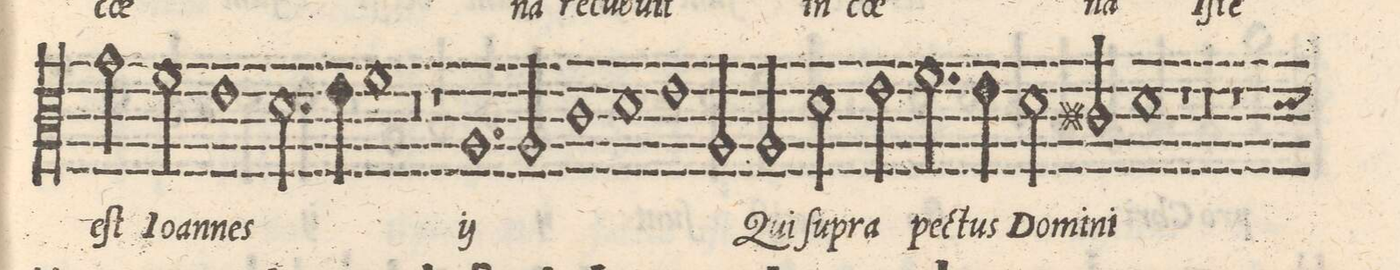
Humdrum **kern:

**kern	**text
*I"TENOR	*
*clefC3	*
*k[]	*
*met(C|)	*
*M2/1	*
2g^\	eſt
2f\	Io-
=17-	=17-
1e	-an-
2.d\	-nes
4e\	.
=18-	=18-
1f	.
0r	.
=19-	=19-
1r	.
=20-	=20-
*	*ij
1.A	I-
2A/	-ſte
=21-	=21-
1c	est
1d	io-
=22-	=22-
1e	-an-
2A/	-nes
*	*Xij
2A/	Qui
=23-	=23-
2d\	ſu-
2e\	-pra
2.f\	pec-
4e\	-tus
=24-	=24-
2d\	Do-
2c#X/	-mi-
1d	-ni
=25-	=25-
1r	.
0r	.
=26-	=26-
1r	.
*-	*-
